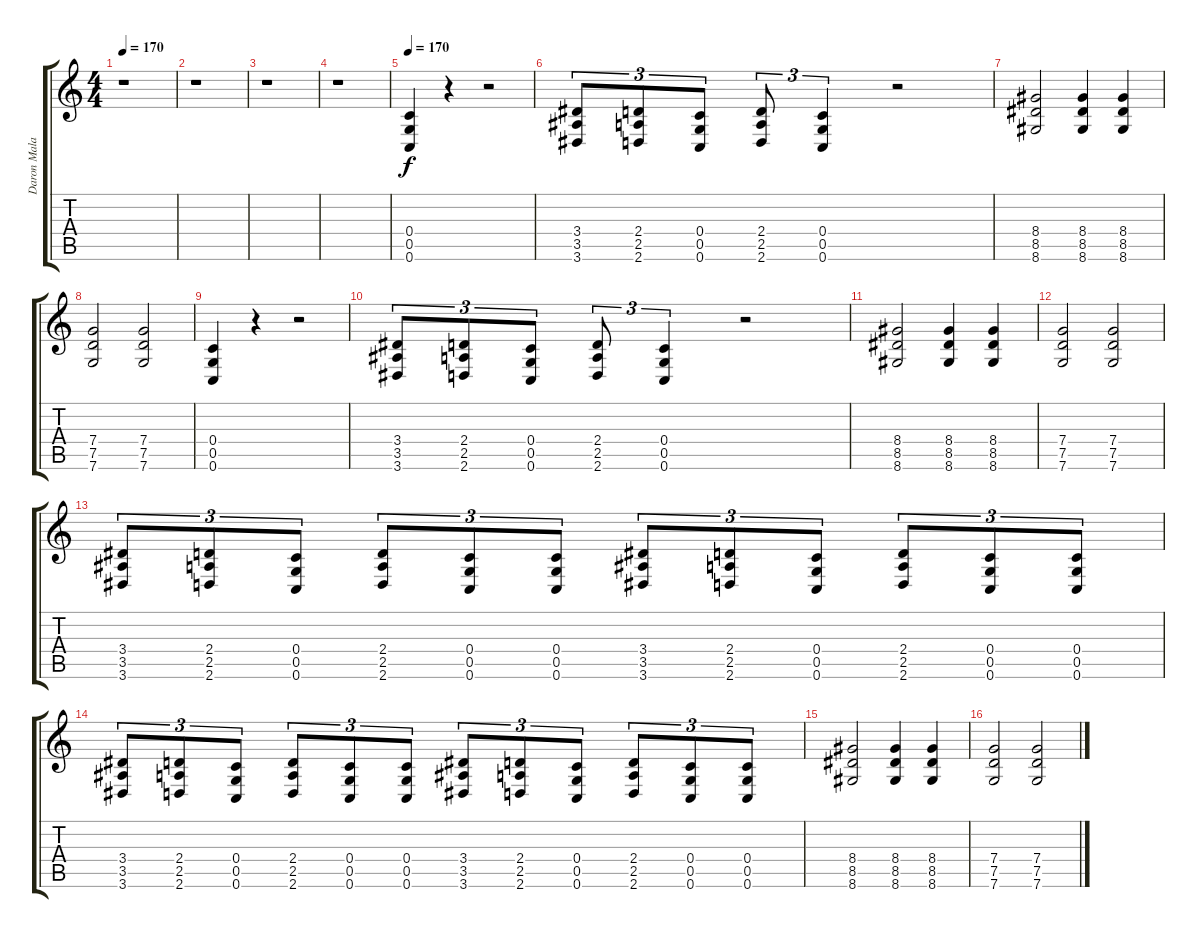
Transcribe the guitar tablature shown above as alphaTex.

\track ("Daron Malakian (disto)" "Daron Mala") {instrument overdrivenguitar}
\staff {score tabs}
\tuning (D4 A3 F3 C3 G2 C2) {hide}
\ts (4 4)
\tempo 170
\tempo 80
\tempo 170
\clef g2
\ks c
r.1{dy f instrument overdrivenguitar} |
r.1 |
r.1 |
r.1 |
\tempo 170
(0.4 0.5 0.6).4 r.4 r.2 |
(3.4 3.5 3.6).8{tu (3 2)} (2.4 2.5 2.6).8{tu (3 2)} (0.4 0.5 0.6).8{tu (3 2)} (2.4 2.5 2.6).8{tu (3 2)} (0.4 0.5 0.6).4{tu (3 2)} r.2 |
(8.4 8.5 8.6).2 (8.4 8.5 8.6).4 (8.4 8.5 8.6).4 |
(7.4 7.5 7.6).2 (7.4 7.5 7.6).2 |
(0.4 0.5 0.6).4 r.4 r.2 |
(3.4 3.5 3.6).8{tu (3 2)} (2.4 2.5 2.6).8{tu (3 2)} (0.4 0.5 0.6).8{tu (3 2)} (2.4 2.5 2.6).8{tu (3 2)} (0.4 0.5 0.6).4{tu (3 2)} r.2 |
(8.4 8.5 8.6).2 (8.4 8.5 8.6).4 (8.4 8.5 8.6).4 |
(7.4 7.5 7.6).2 (7.4 7.5 7.6).2 |
(3.4 3.5 3.6).8{tu (3 2)} (2.4 2.5 2.6).8{tu (3 2)} (0.4 0.5 0.6).8{tu (3 2)} (2.4 2.5 2.6).8{tu (3 2)} (0.4 0.5 0.6).8{tu (3 2)} (0.4 0.5 0.6).8{tu (3 2)} (3.4 3.5 3.6).8{tu (3 2)} (2.4 2.5 2.6).8{tu (3 2)} (0.4 0.5 0.6).8{tu (3 2)} (2.4 2.5 2.6).8{tu (3 2)} (0.4 0.5 0.6).8{tu (3 2)} (0.4 0.5 0.6).8{tu (3 2)} |
(3.4 3.5 3.6).8{tu (3 2)} (2.4 2.5 2.6).8{tu (3 2)} (0.4 0.5 0.6).8{tu (3 2)} (2.4 2.5 2.6).8{tu (3 2)} (0.4 0.5 0.6).8{tu (3 2)} (0.4 0.5 0.6).8{tu (3 2)} (3.4 3.5 3.6).8{tu (3 2)} (2.4 2.5 2.6).8{tu (3 2)} (0.4 0.5 0.6).8{tu (3 2)} (2.4 2.5 2.6).8{tu (3 2)} (0.4 0.5 0.6).8{tu (3 2)} (0.4 0.5 0.6).8{tu (3 2)} |
(8.4 8.5 8.6).2 (8.4 8.5 8.6).4 (8.4 8.5 8.6).4 |
(7.4 7.5 7.6).2 (7.4 7.5 7.6).2
